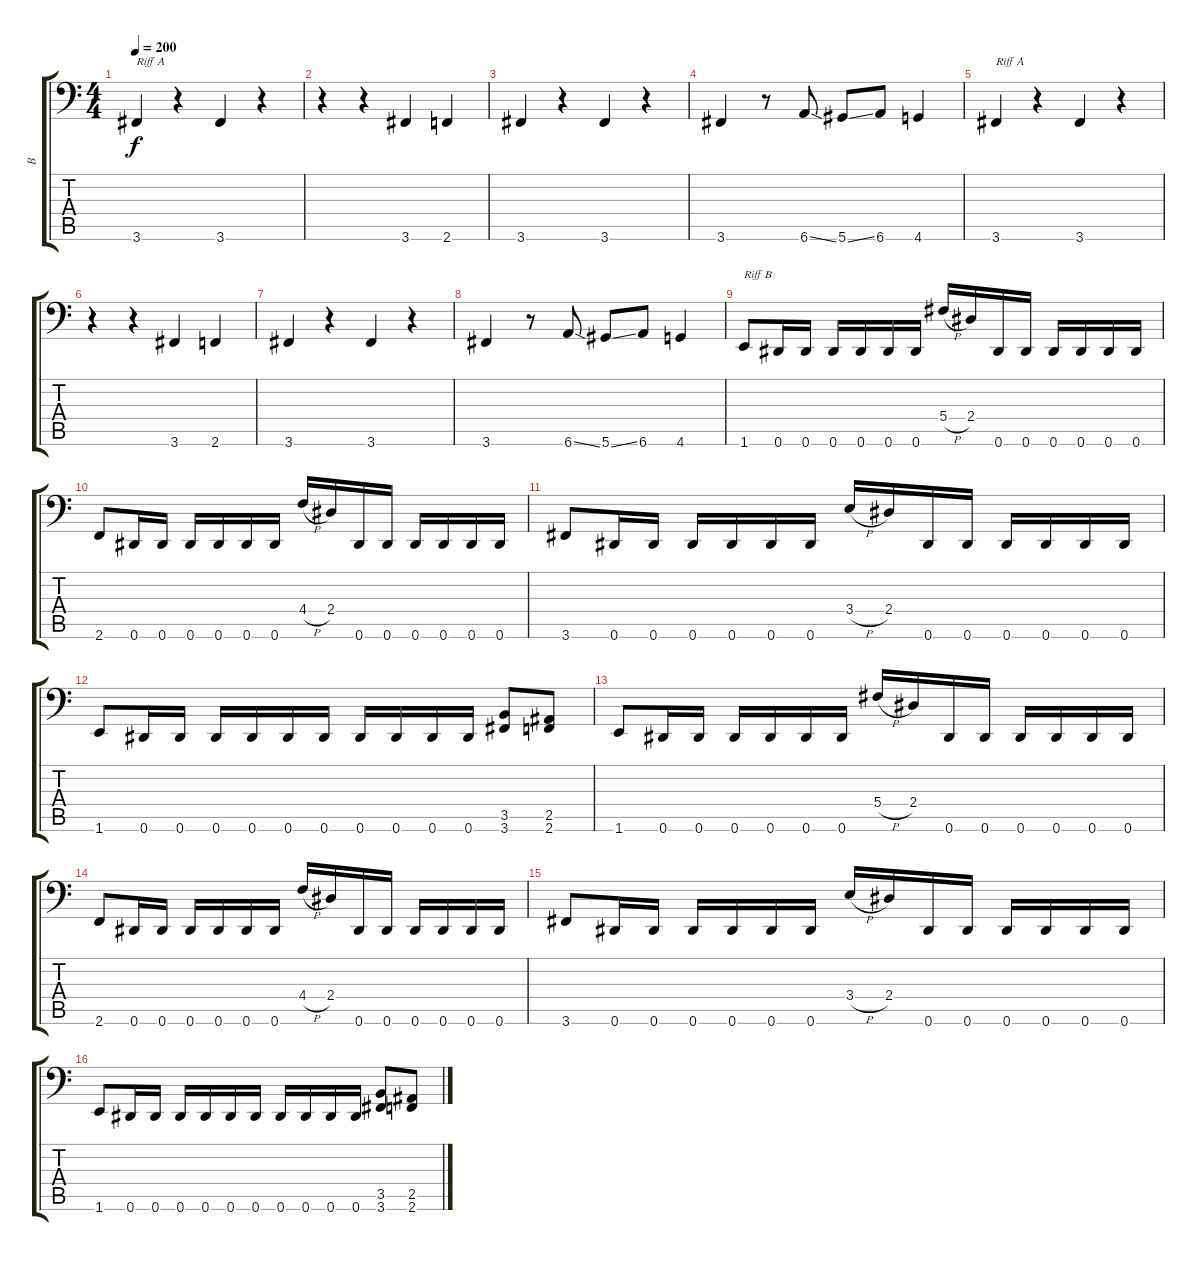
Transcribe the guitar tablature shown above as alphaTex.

\track ("B" "B") {instrument electricbasspick}
\staff {score tabs}
\tuning (Eb3 Bb2 Gb2 Db2 Ab1 Eb1) {hide}
\ts (4 4)
\tempo 200
\clef f4
\ks c
3.6.4{txt "Riff A" dy f instrument electricbasspick} r.4 3.6.4 r.4 |
r.4 r.4 3.6.4 2.6.4 |
3.6.4 r.4 3.6.4 r.4 |
3.6.4 r.8 6.6{ss}.8 5.6{ss}.8 6.6.8 4.6.4 |
3.6.4{txt "Riff A"} r.4 3.6.4 r.4 |
r.4 r.4 3.6.4 2.6.4 |
3.6.4 r.4 3.6.4 r.4 |
3.6.4 r.8 6.6{ss}.8 5.6{ss}.8 6.6.8 4.6.4 |
1.6.8{txt "Riff B"} 0.6.16 0.6.16 0.6.16 0.6.16 0.6.16 0.6.16 5.4{h}.16 2.4.16 0.6.16 0.6.16 0.6.16 0.6.16 0.6.16 0.6.16 |
2.6.8 0.6.16 0.6.16 0.6.16 0.6.16 0.6.16 0.6.16 4.4{h}.16 2.4.16 0.6.16 0.6.16 0.6.16 0.6.16 0.6.16 0.6.16 |
3.6.8 0.6.16 0.6.16 0.6.16 0.6.16 0.6.16 0.6.16 3.4{h}.16 2.4.16 0.6.16 0.6.16 0.6.16 0.6.16 0.6.16 0.6.16 |
1.6.8 0.6.16 0.6.16 0.6.16 0.6.16 0.6.16 0.6.16 0.6.16 0.6.16 0.6.16 0.6.16 (3.5 3.6).8 (2.5 2.6).8 |
1.6.8 0.6.16 0.6.16 0.6.16 0.6.16 0.6.16 0.6.16 5.4{h}.16 2.4.16 0.6.16 0.6.16 0.6.16 0.6.16 0.6.16 0.6.16 |
2.6.8 0.6.16 0.6.16 0.6.16 0.6.16 0.6.16 0.6.16 4.4{h}.16 2.4.16 0.6.16 0.6.16 0.6.16 0.6.16 0.6.16 0.6.16 |
3.6.8 0.6.16 0.6.16 0.6.16 0.6.16 0.6.16 0.6.16 3.4{h}.16 2.4.16 0.6.16 0.6.16 0.6.16 0.6.16 0.6.16 0.6.16 |
1.6.8 0.6.16 0.6.16 0.6.16 0.6.16 0.6.16 0.6.16 0.6.16 0.6.16 0.6.16 0.6.16 (3.5 3.6).8 (2.5 2.6).8
